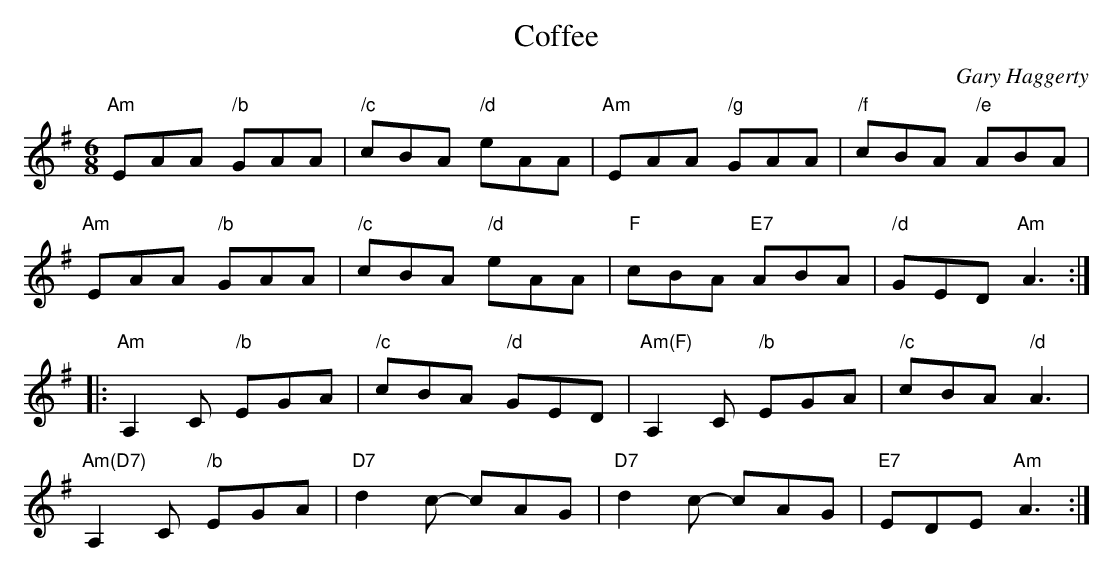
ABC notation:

X:1
T:Coffee
M:6/8
C:Gary Haggerty
L:1/8
K:Ador
"Am"EAA "/b"GAA|"/c"cBA "/d"eAA|"Am"EAA "/g"GAA|"/f"cBA "/e"ABA|
"Am"EAA "/b"GAA|"/c"cBA "/d"eAA|"F"cBA "E7"ABA|"/d"GED "Am"A3:|
|:"Am"A,2C "/b"EGA|"/c"cBA "/d"GED|"Am(F)"A,2C "/b"EGA|"/c"cBA "/d"A3|
"Am(D7)"A,2C "/b"EGA|"D7"d2">"c- cAG|"D7"d2">"c-  cAG|"E7"EDE "Am"A3:|
